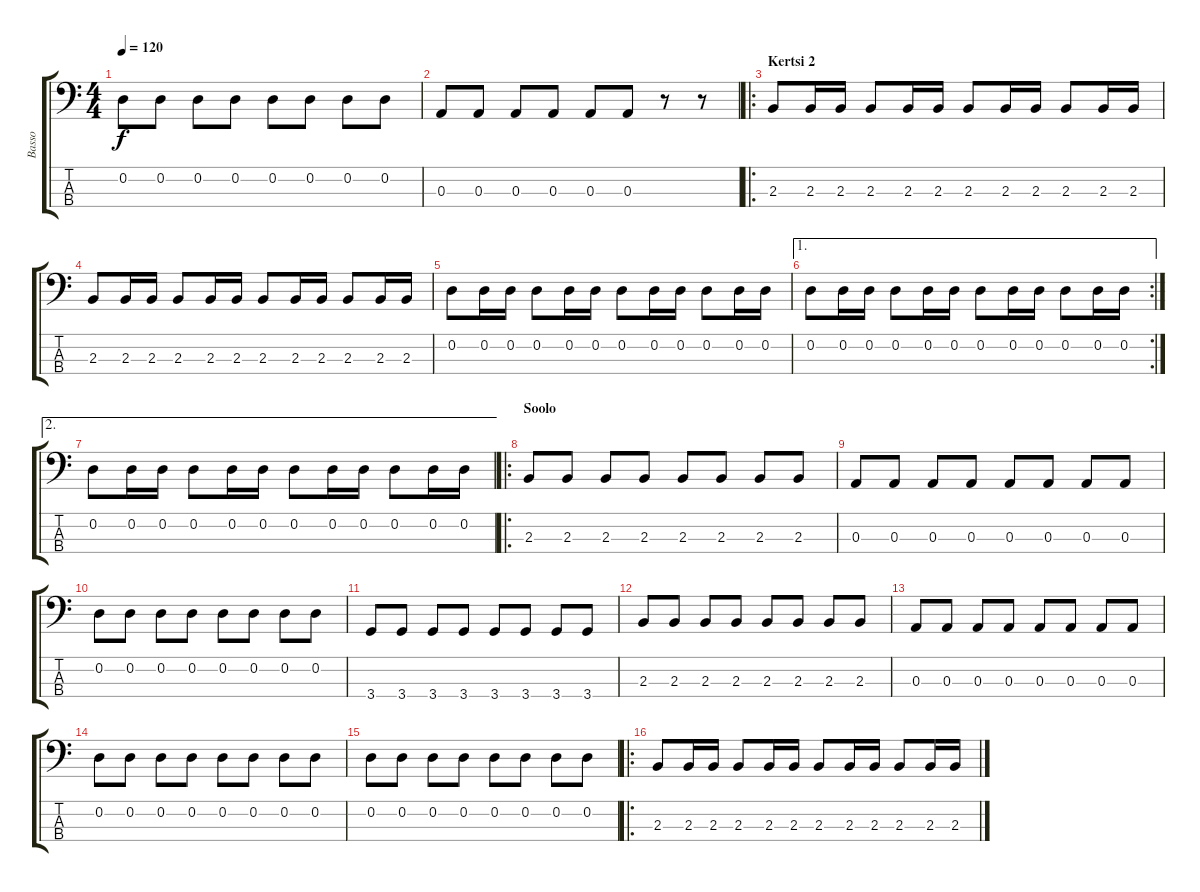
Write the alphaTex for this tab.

\track ("Basso" "Basso") {instrument electricbasspick}
\staff {score tabs}
\tuning (G2 D2 A1 E1) {hide}
\ts (4 4)
\tempo 120
\clef f4
\ks c
0.2.8{dy f} 0.2.8 0.2.8 0.2.8 0.2.8 0.2.8 0.2.8 0.2.8 |
0.3.8 0.3.8 0.3.8 0.3.8 0.3.8 0.3.8 r.8 r.8 |
\ro
\section ("" "Kertsi 2")
2.3.8 2.3.16 2.3.16 2.3.8 2.3.16 2.3.16 2.3.8 2.3.16 2.3.16 2.3.8 2.3.16 2.3.16 |
2.3.8 2.3.16 2.3.16 2.3.8 2.3.16 2.3.16 2.3.8 2.3.16 2.3.16 2.3.8 2.3.16 2.3.16 |
0.2.8 0.2.16 0.2.16 0.2.8 0.2.16 0.2.16 0.2.8 0.2.16 0.2.16 0.2.8 0.2.16 0.2.16 |
\ae 1
\rc 2
0.2.8 0.2.16 0.2.16 0.2.8 0.2.16 0.2.16 0.2.8 0.2.16 0.2.16 0.2.8 0.2.16 0.2.16 |
\ae 2
0.2.8 0.2.16 0.2.16 0.2.8 0.2.16 0.2.16 0.2.8 0.2.16 0.2.16 0.2.8 0.2.16 0.2.16 |
\ro
\section ("" "Soolo")
2.3.8 2.3.8 2.3.8 2.3.8 2.3.8 2.3.8 2.3.8 2.3.8 |
0.3.8 0.3.8 0.3.8 0.3.8 0.3.8 0.3.8 0.3.8 0.3.8 |
0.2.8 0.2.8 0.2.8 0.2.8 0.2.8 0.2.8 0.2.8 0.2.8 |
3.4.8 3.4.8 3.4.8 3.4.8 3.4.8 3.4.8 3.4.8 3.4.8 |
2.3.8 2.3.8 2.3.8 2.3.8 2.3.8 2.3.8 2.3.8 2.3.8 |
0.3.8 0.3.8 0.3.8 0.3.8 0.3.8 0.3.8 0.3.8 0.3.8 |
0.2.8 0.2.8 0.2.8 0.2.8 0.2.8 0.2.8 0.2.8 0.2.8 |
0.2.8 0.2.8 0.2.8 0.2.8 0.2.8 0.2.8 0.2.8 0.2.8 |
\ro
2.3.8 2.3.16 2.3.16 2.3.8 2.3.16 2.3.16 2.3.8 2.3.16 2.3.16 2.3.8 2.3.16 2.3.16
